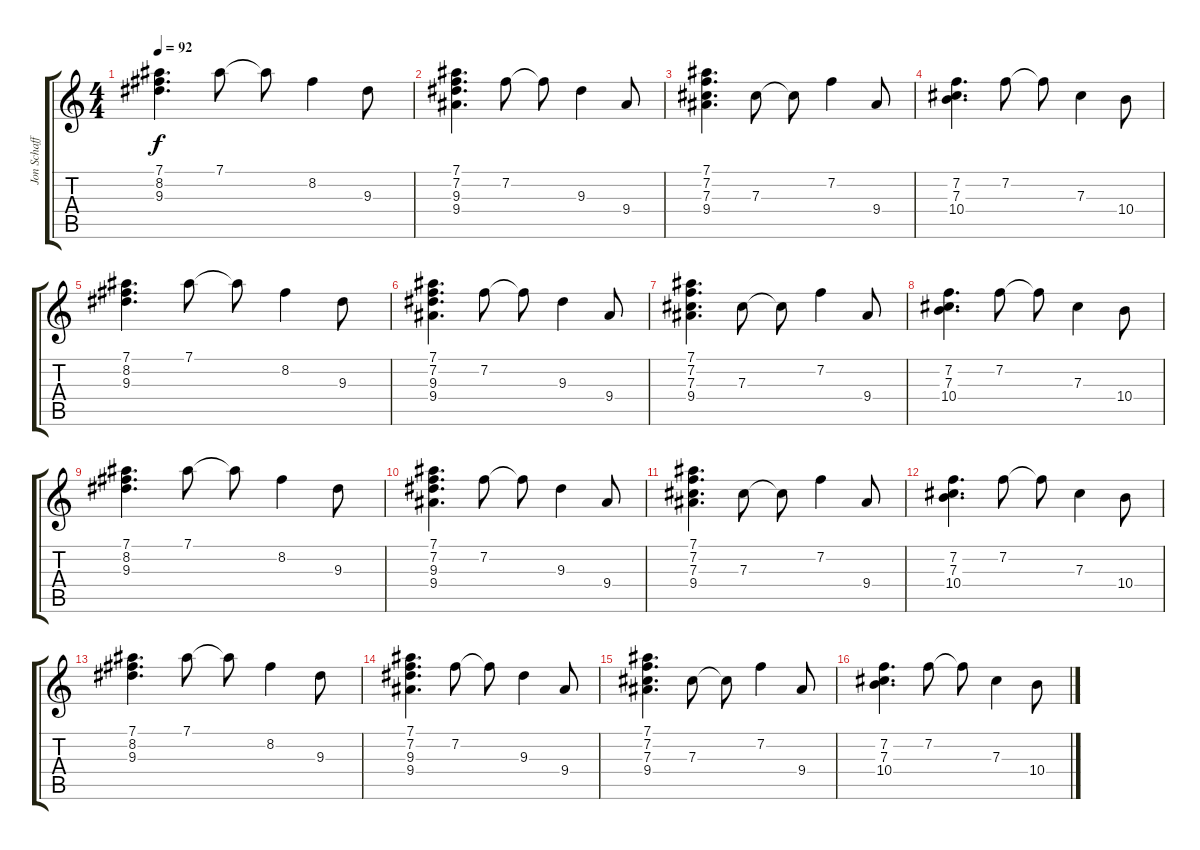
\track ("Jon Schaffer (Clean)" "Jon Schaff") {instrument electricguitarclean}
\staff {score tabs}
\tuning (Eb4 Bb3 Gb3 Db3 Ab2 Eb2) {hide}
\ts (4 4)
\tempo 92
\clef g2
\ks c
(7.1 8.2 9.3).4{d dy f instrument electricguitarclean} 7.1.8 7.1{t}.8 8.2.4 9.3.8 |
(7.1 7.2 9.3 9.4).4{d} 7.2.8 7.2{t}.8 9.3.4 9.4.8 |
(7.1 7.2 7.3 9.4).4{d} 7.3.8 7.3{t}.8 7.2.4 9.4.8 |
(7.2 7.3 10.4).4{d} 7.2.8 7.2{t}.8 7.3.4 10.4.8 |
(7.1 8.2 9.3).4{d} 7.1.8 7.1{t}.8 8.2.4 9.3.8 |
(7.1 7.2 9.3 9.4).4{d} 7.2.8 7.2{t}.8 9.3.4 9.4.8 |
(7.1 7.2 7.3 9.4).4{d} 7.3.8 7.3{t}.8 7.2.4 9.4.8 |
(7.2 7.3 10.4).4{d} 7.2.8 7.2{t}.8 7.3.4 10.4.8 |
(7.1 8.2 9.3).4{d} 7.1.8 7.1{t}.8 8.2.4 9.3.8 |
(7.1 7.2 9.3 9.4).4{d} 7.2.8 7.2{t}.8 9.3.4 9.4.8 |
(7.1 7.2 7.3 9.4).4{d} 7.3.8 7.3{t}.8 7.2.4 9.4.8 |
(7.2 7.3 10.4).4{d} 7.2.8 7.2{t}.8 7.3.4 10.4.8 |
(7.1 8.2 9.3).4{d} 7.1.8 7.1{t}.8 8.2.4 9.3.8 |
(7.1 7.2 9.3 9.4).4{d} 7.2.8 7.2{t}.8 9.3.4 9.4.8 |
(7.1 7.2 7.3 9.4).4{d} 7.3.8 7.3{t}.8 7.2.4 9.4.8 |
(7.2 7.3 10.4).4{d} 7.2.8 7.2{t}.8 7.3.4 10.4.8
